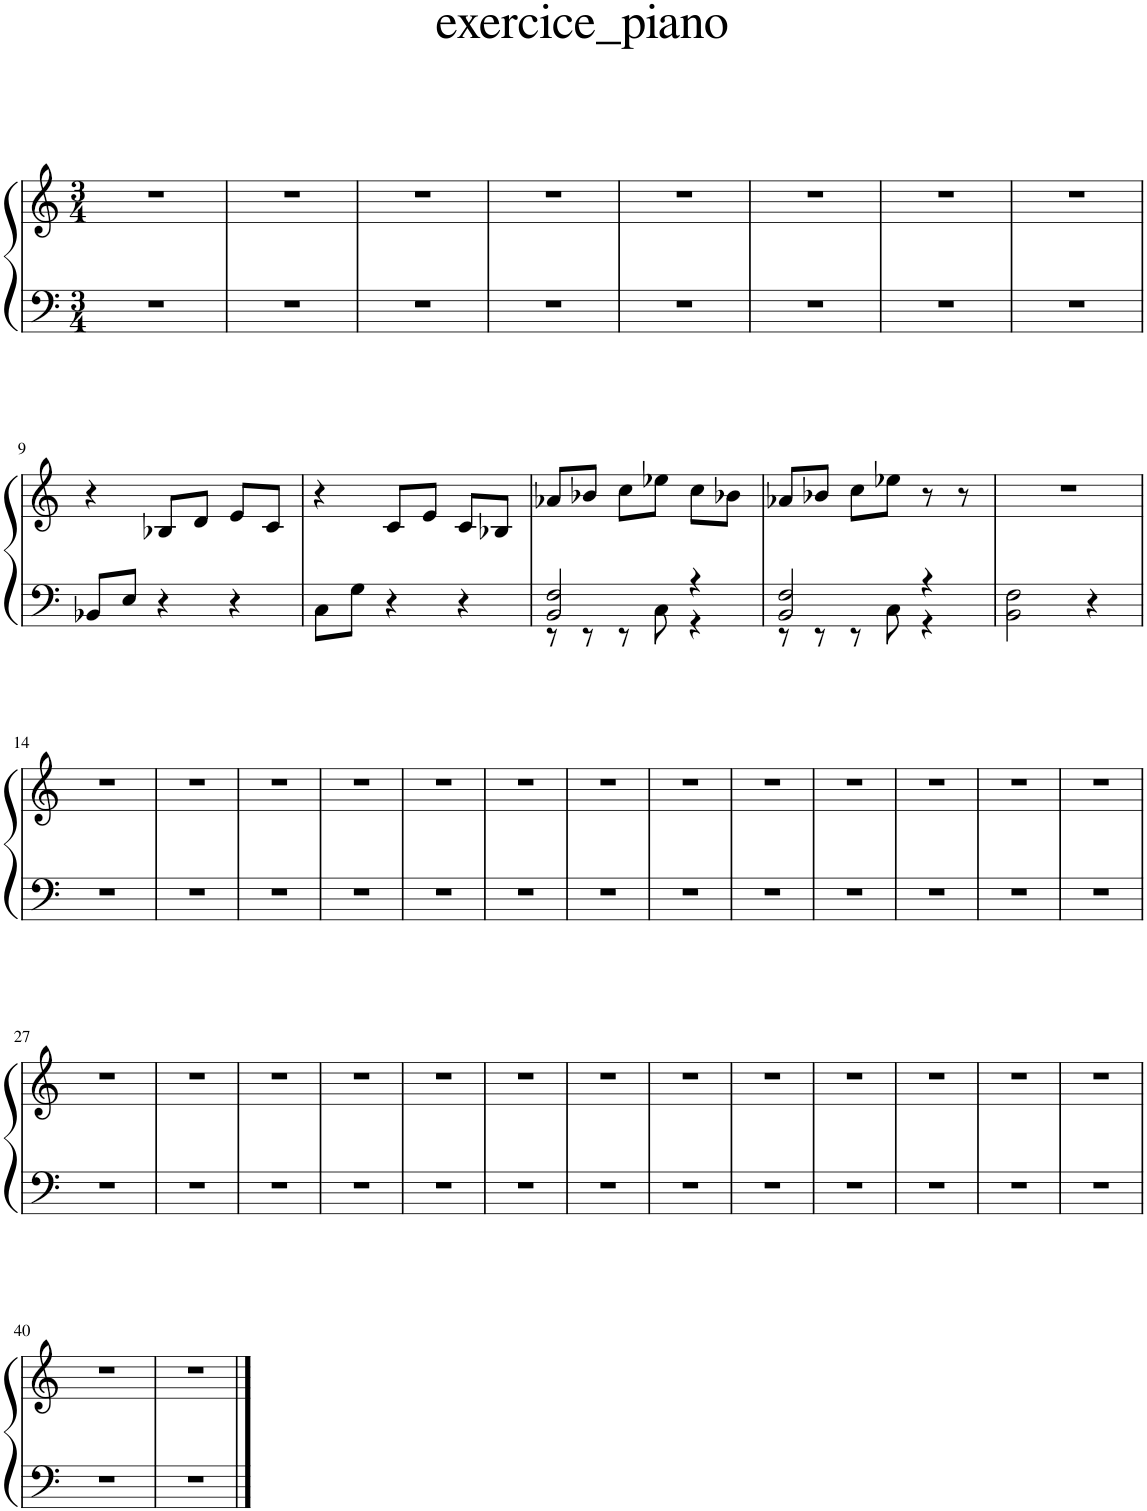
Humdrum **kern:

**kern	**kern
*part1	*part1
*staff2	*staff1
*I"Piano	*
*I'Pia.	*
*clefF4	*clefG2
*k[]	*k[]
*M3/4	*M3/4
=1	=1
2.r	2.r
=2	=2
2.r	2.r
=3	=3
2.r	2.r
=4	=4
2.r	2.r
=5	=5
2.r	2.r
=6	=6
2.r	2.r
=7	=7
2.r	2.r
=8	=8
2.r	2.r
!!LO:LB:g=z
=9	=9
8BB-X/L	4r
8E/J	.
4r	8B-X/L
.	8d/J
4r	8e/L
.	8c/J
=10	=10
8C\L	4r
8G\J	.
4r	8c/L
.	8e/J
4r	8c/L
.	8B-X/J
=11	=11
*^	*
2BB/ 2F/	8r	8a-X/L
.	8r	8b-X/J
.	8r	8cc\L
.	8C\	8ee-X\J
4r	4r	8cc\L
.	.	8b-X\J
=12	=12	=12
2BB/ 2F/	8r	8a-X/L
.	8r	8b-X/J
.	8r	8cc\L
.	8C\	8ee-X\J
4r	4r	8r
.	.	8r
*v	*v	*
=13	=13
2BB\ 2F\	2.r
4r	.
!!LO:LB:g=z
=14	=14
2.r	2.r
=15	=15
2.r	2.r
=16	=16
2.r	2.r
=17	=17
2.r	2.r
=18	=18
2.r	2.r
=19	=19
2.r	2.r
=20	=20
2.r	2.r
=21	=21
2.r	2.r
=22	=22
2.r	2.r
=23	=23
2.r	2.r
=24	=24
2.r	2.r
=25	=25
2.r	2.r
=26	=26
2.r	2.r
!!LO:LB:g=z
=27	=27
2.r	2.r
=28	=28
2.r	2.r
=29	=29
2.r	2.r
=30	=30
2.r	2.r
=31	=31
2.r	2.r
=32	=32
2.r	2.r
=33	=33
2.r	2.r
=34	=34
2.r	2.r
=35	=35
2.r	2.r
=36	=36
2.r	2.r
=37	=37
2.r	2.r
=38	=38
2.r	2.r
=39	=39
2.r	2.r
!!LO:LB:g=z
=40	=40
2.r	2.r
=41	=41
2.r	2.r
==	==
*-	*-
